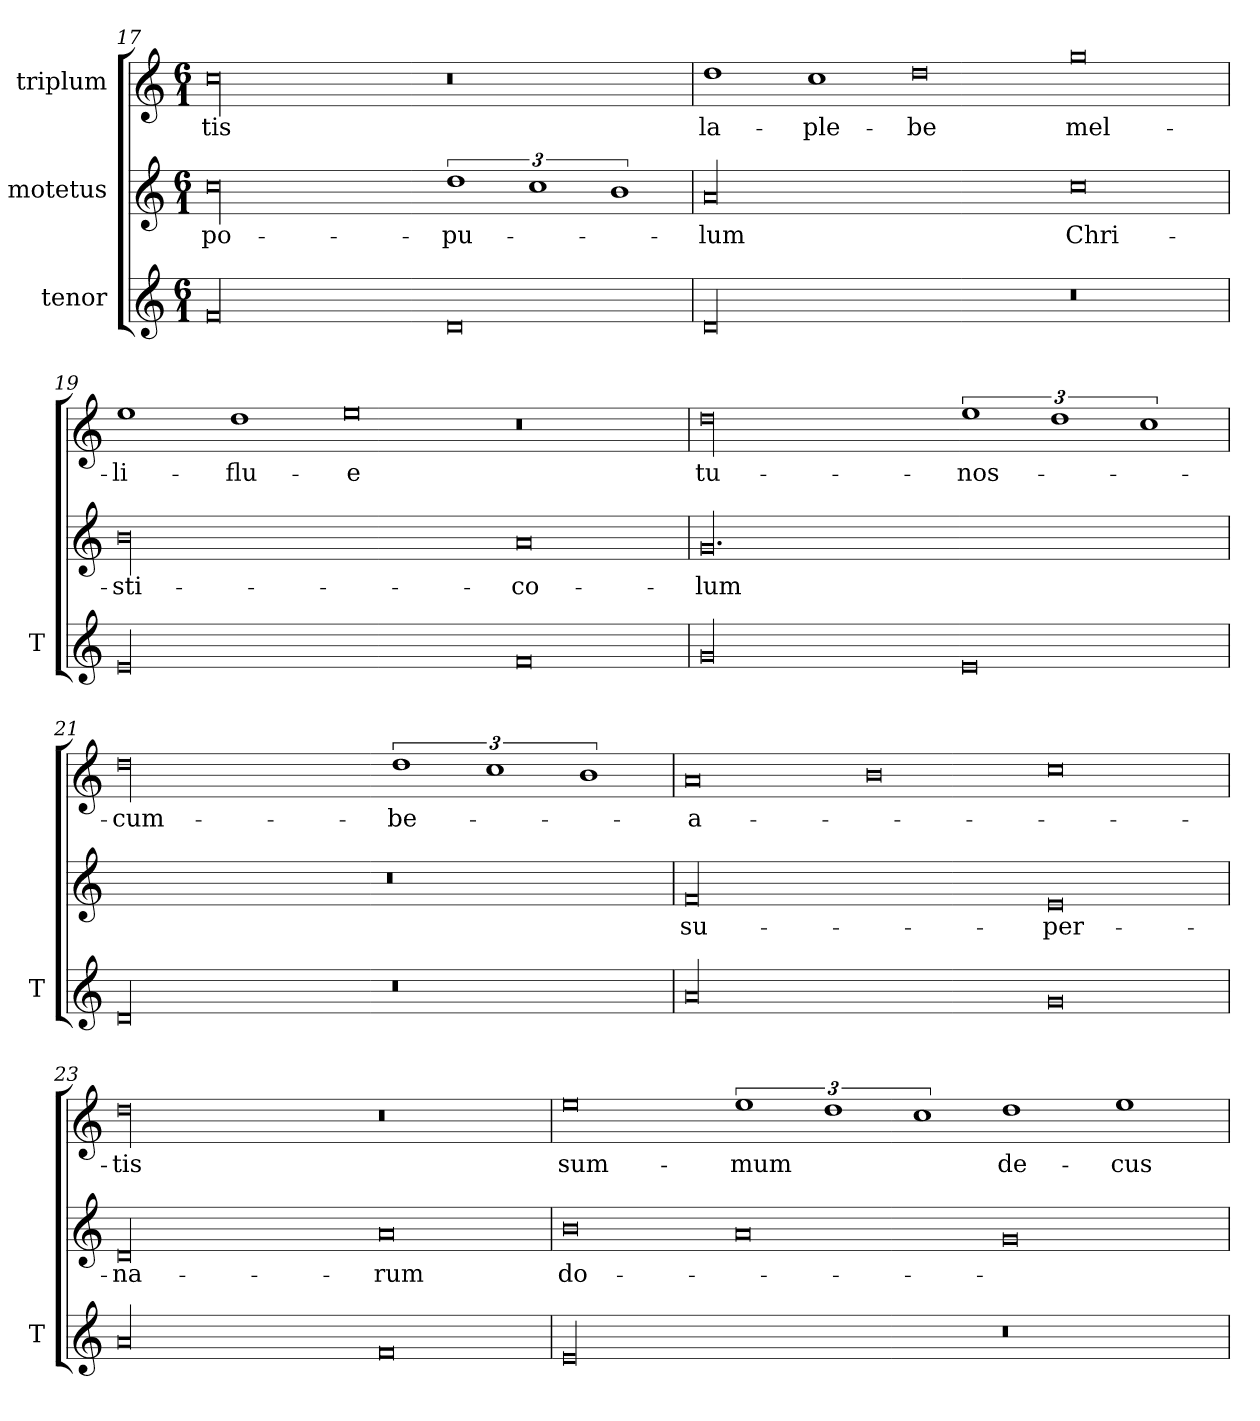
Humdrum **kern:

**kern	**kern	**text	**kern	**text
*part3	*part2	*part2	*part1	*part1
*staff3	*staff2	*staff2	*staff1	*staff1
*I"tenor	*I"motetus	*	*I"triplum	*
*I'T	*	*	*	*
*clefG2	*clefG2	*	*clefG2	*
*k[]	*k[]	*	*k[]	*
*C:	*C:	*	*C:	*
*M6/1	*M6/1	*	*M6/1	*
=17	=17	=17	=17	=17
00f/	00cc\	po-	00cc\	-tis
0d/	3%2dd\	-pu-	0r	.
.	3%2cc\	.	.	.
.	3%2b\	.	.	.
=18	=18	=18	=18	=18
00d/	00a/	-lum	1dd\	la-
.	.	.	1cc\	ple-
.	.	.	0dd\	-be
0r	0cc\	Chri-	0gg\	mel-
=19	=19	=19	=19	=19
00e/	00b\	-sti-	1ee\	-li-
.	.	.	1dd\	-flu-
.	.	.	0ee\	-e
0f/	0a/	-co-	0r	.
=20	=20	=20	=20	=20
00g/	00.g/	-lum	00dd\	tu-
0e/	.	.	3%2ee\	nos-
.	.	.	3%2dd\	.
.	.	.	3%2cc\	.
=21	=21	=21	=21	=21
00d/	00.r	.	00dd\	cum-
0r	.	.	3%2dd\	be-
.	.	.	3%2cc\	.
.	.	.	3%2b\	.
=22	=22	=22	=22	=22
00a/	00f/	su-	0a/	-a-
.	.	.	0b\	.
0g/	0e/	-per-	0cc\	.
=23	=23	=23	=23	=23
00a/	00d/	-na-	00dd\	-tis
0f/	0a/	-rum	0r	.
=24	=24	=24	=24	=24
00e/	0b\	do-	0ee\	sum-
.	0a/	.	3%2ee\	-mum
.	.	.	3%2dd\	.
.	.	.	3%2cc\	.
0r	0g/	.	1dd\	de-
.	.	.	1ee\	-cus
=	=	=	=	=
*-	*-	*-	*-	*-
